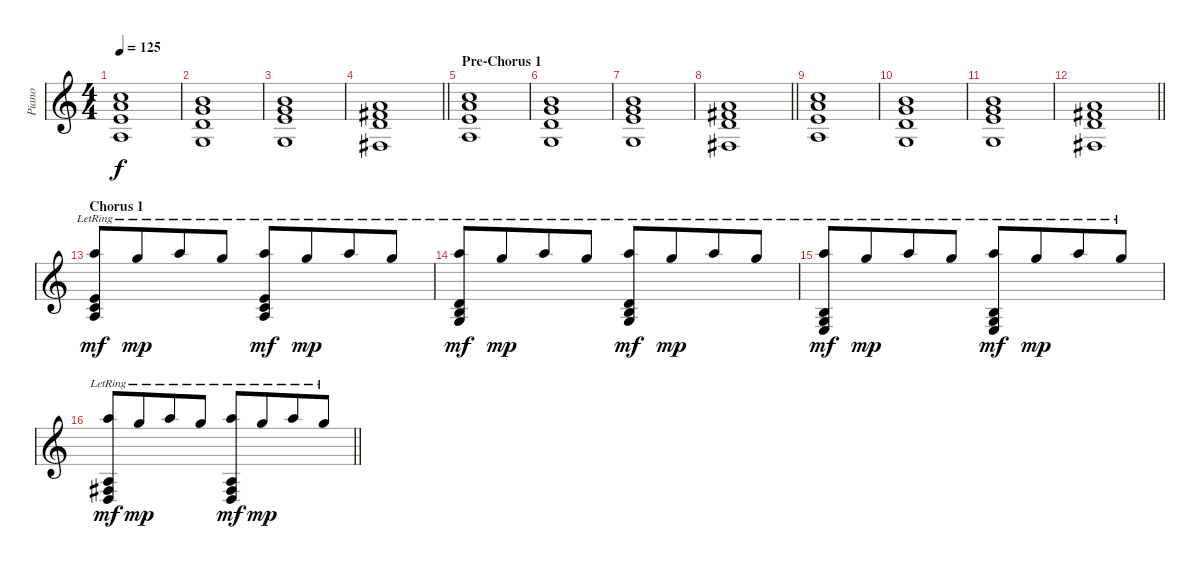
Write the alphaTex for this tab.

\track ("Piano" "Piano") {instrument brightacousticpiano}
\staff {score}
\tuning (E4 B3 G3 D3 A2 E2) {hide}
\ts (4 4)
\tempo 125
\clef g2
\ks c
(13.2 14.3 14.4 12.5).1{dy f} |
(12.2 12.3 12.4 10.5).1 |
(12.2 12.3 14.4 10.5).1 |
\barLineRight lightlight
(10.2 11.3 12.4 9.5).1 |
\section ("" "Pre-Chorus 1")
(13.2 14.3 14.4 12.5).1 |
(12.2 12.3 12.4 10.5).1 |
(12.2 12.3 14.4 10.5).1 |
\barLineRight lightlight
(10.2 11.3 12.4 9.5).1 |
(13.2 14.3 14.4 12.5).1 |
(12.2 12.3 12.4 10.5).1 |
(12.2 12.3 14.4 10.5).1 |
\barLineRight lightlight
(10.2 11.3 12.4 9.5).1 |
\section ("" "Chorus 1")
(17.1{lr} 9.3{lr} 10.4{lr} 12.5{lr}).8{dy mf} 15.1{lr}.8{dy mp beam merge} 17.1{lr}.8 15.1{lr}.8 (17.1{lr} 9.3{lr} 10.4{lr} 12.5{lr}).8{dy mf} 15.1{lr}.8{dy mp beam merge} 17.1{lr}.8 15.1{lr}.8 |
(17.1{lr} 7.3{lr} 9.4{lr} 10.5{lr}).8{dy mf} 15.1{lr}.8{dy mp beam merge} 17.1{lr}.8 15.1{lr}.8 (17.1{lr} 7.3{lr} 9.4{lr} 10.5{lr}).8{dy mf} 15.1{lr}.8{dy mp beam merge} 17.1{lr}.8 15.1{lr}.8 |
(17.1{lr} 4.3{lr} 5.4{lr} 7.5{lr}).8{dy mf} 15.1{lr}.8{dy mp beam merge} 17.1{lr}.8 15.1{lr}.8 (17.1{lr} 4.3{lr} 5.4{lr} 7.5{lr}).8{dy mf} 15.1{lr}.8{dy mp beam merge} 17.1{lr}.8 15.1{lr}.8 |
\barLineRight lightlight
(17.1{lr} 2.3{lr} 4.4{lr} 5.5{lr}).8{dy mf} 15.1{lr}.8{dy mp beam merge} 17.1{lr}.8 15.1{lr}.8 (17.1{lr} 2.3{lr} 4.4{lr} 5.5{lr}).8{dy mf} 15.1{lr}.8{dy mp beam merge} 17.1{lr}.8 15.1{lr}.8
